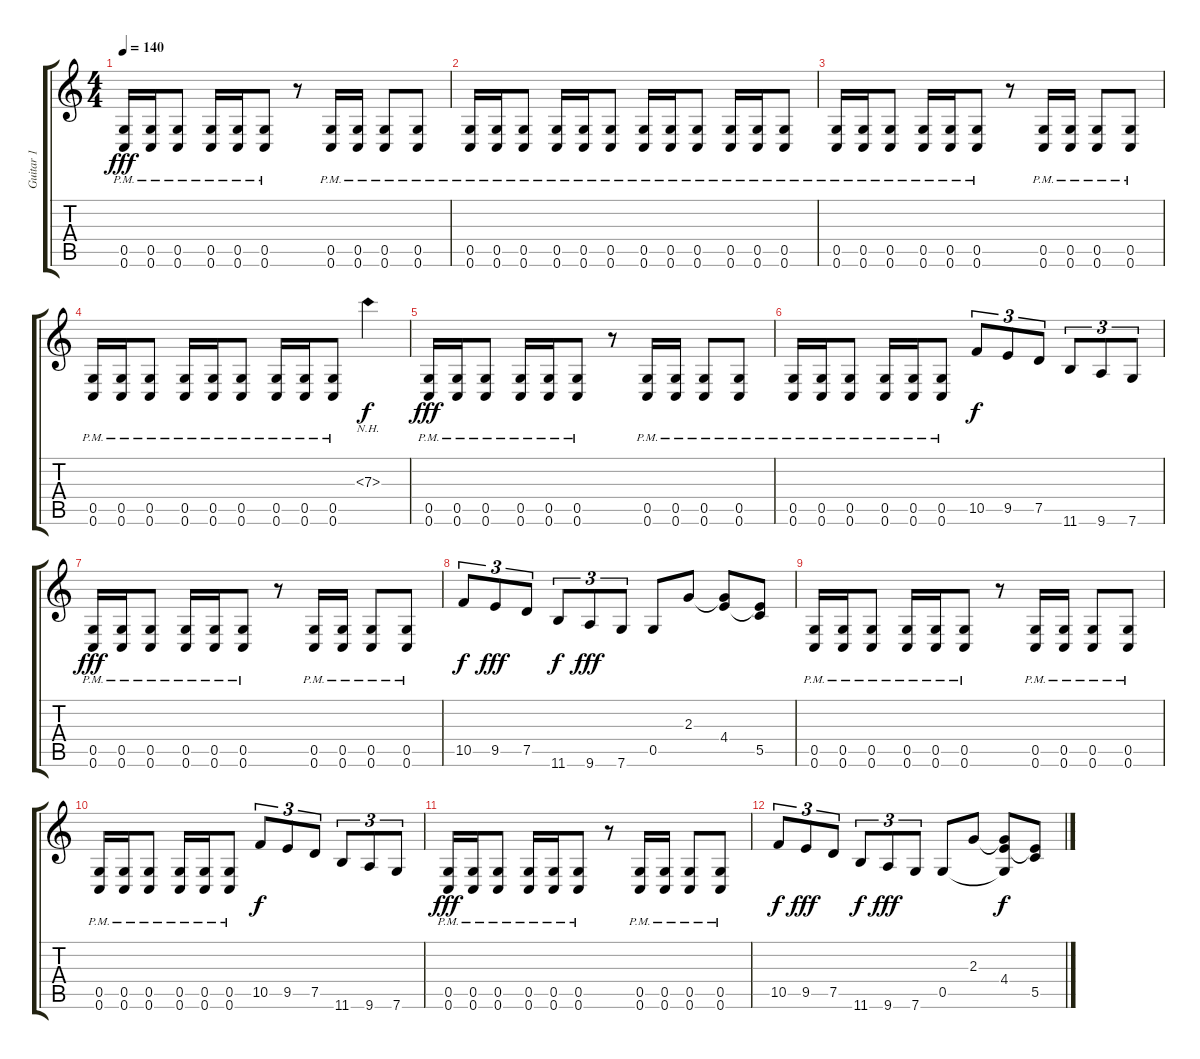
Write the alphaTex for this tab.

\track ("Guitar 1" "Guitar 1") {instrument distortionguitar}
\staff {score tabs}
\tuning (D4 A3 F3 C3 G2 C2) {hide}
\ts (4 4)
\tempo 140
\clef g2
\ks c
(0.5{pm} 0.6{pm}).16{dy fff} (0.5{pm} 0.6{pm}).16 (0.5{pm} 0.6{pm}).8 (0.5{pm} 0.6{pm}).16 (0.5{pm} 0.6{pm}).16 (0.5{pm} 0.6{pm}).8 r.8 (0.5{pm} 0.6{pm}).16 (0.5{pm} 0.6{pm}).16 (0.5{pm} 0.6{pm}).8 (0.5{pm} 0.6{pm}).8 |
(0.5{pm} 0.6{pm}).16 (0.5{pm} 0.6{pm}).16 (0.5{pm} 0.6{pm}).8 (0.5{pm} 0.6{pm}).16 (0.5{pm} 0.6{pm}).16 (0.5{pm} 0.6{pm}).8 (0.5{pm} 0.6{pm}).16 (0.5{pm} 0.6{pm}).16 (0.5{pm} 0.6{pm}).8 (0.5{pm} 0.6{pm}).16 (0.5{pm} 0.6{pm}).16 (0.5{pm} 0.6{pm}).8 |
(0.5{pm} 0.6{pm}).16 (0.5{pm} 0.6{pm}).16 (0.5{pm} 0.6{pm}).8 (0.5{pm} 0.6{pm}).16 (0.5{pm} 0.6{pm}).16 (0.5{pm} 0.6{pm}).8 r.8 (0.5{pm} 0.6{pm}).16 (0.5{pm} 0.6{pm}).16 (0.5{pm} 0.6{pm}).8 (0.5{pm} 0.6{pm}).8 |
(0.5{pm} 0.6{pm}).16 (0.5{pm} 0.6{pm}).16 (0.5{pm} 0.6{pm}).8 (0.5{pm} 0.6{pm}).16 (0.5{pm} 0.6{pm}).16 (0.5{pm} 0.6{pm}).8 (0.5{pm} 0.6{pm}).16 (0.5{pm} 0.6{pm}).16 (0.5{pm} 0.6).8 7.3{nh}.4{dy f} |
(0.5{pm} 0.6{pm}).16{dy fff} (0.5{pm} 0.6{pm}).16 (0.5{pm} 0.6{pm}).8 (0.5{pm} 0.6{pm}).16 (0.5{pm} 0.6{pm}).16 (0.5{pm} 0.6).8 r.8 (0.5{pm} 0.6{pm}).16 (0.5{pm} 0.6{pm}).16 (0.5{pm} 0.6{pm}).8 (0.5{pm} 0.6).8 |
(0.5{pm} 0.6{pm}).16 (0.5{pm} 0.6{pm}).16 (0.5{pm} 0.6{pm}).8 (0.5{pm} 0.6{pm}).16 (0.5{pm} 0.6{pm}).16 (0.5{pm} 0.6{pm}).8 10.5.8{tu (3 2) dy f} 9.5.8{tu (3 2)} 7.5.8{tu (3 2)} 11.6.8{tu (3 2)} 9.6.8{tu (3 2)} 7.6.8{tu (3 2)} |
(0.5{pm} 0.6{pm}).16{dy fff} (0.5{pm} 0.6{pm}).16 (0.5{pm} 0.6{pm}).8 (0.5{pm} 0.6{pm}).16 (0.5{pm} 0.6{pm}).16 (0.5{pm} 0.6).8 r.8 (0.5{pm} 0.6{pm}).16 (0.5{pm} 0.6{pm}).16 (0.5{pm} 0.6{pm}).8 (0.5{pm} 0.6{pm}).8 |
10.5.8{tu (3 2) dy f} 9.5.8{tu (3 2) dy fff} 7.5.8{tu (3 2)} 11.6.8{tu (3 2) dy f} 9.6.8{tu (3 2) dy fff} 7.6.8{tu (3 2)} 0.5.8 2.3.8 (2.3{t} 4.4).8 (4.4{t} 5.5).8 |
(0.5{pm} 0.6{pm}).16 (0.5{pm} 0.6{pm}).16 (0.5{pm} 0.6{pm}).8 (0.5{pm} 0.6{pm}).16 (0.5{pm} 0.6{pm}).16 (0.5{pm} 0.6{pm}).8 r.8 (0.5{pm} 0.6{pm}).16 (0.5{pm} 0.6{pm}).16 (0.5{pm} 0.6{pm}).8 (0.5{pm} 0.6{pm}).8 |
(0.5{pm} 0.6{pm}).16 (0.5{pm} 0.6{pm}).16 (0.5{pm} 0.6{pm}).8 (0.5{pm} 0.6{pm}).16 (0.5{pm} 0.6{pm}).16 (0.5{pm} 0.6{pm}).8 10.5.8{tu (3 2) dy f} 9.5.8{tu (3 2)} 7.5.8{tu (3 2)} 11.6.8{tu (3 2)} 9.6.8{tu (3 2)} 7.6.8{tu (3 2)} |
(0.5{pm} 0.6{pm}).16{dy fff} (0.5{pm} 0.6{pm}).16 (0.5{pm} 0.6{pm}).8 (0.5{pm} 0.6{pm}).16 (0.5{pm} 0.6{pm}).16 (0.5{pm} 0.6).8 r.8 (0.5{pm} 0.6{pm}).16 (0.5{pm} 0.6{pm}).16 (0.5{pm} 0.6{pm}).8 (0.5{pm} 0.6{pm}).8 |
10.5.8{tu (3 2) dy f} 9.5.8{tu (3 2) dy fff} 7.5.8{tu (3 2)} 11.6.8{tu (3 2) dy f} 9.6.8{tu (3 2) dy fff} 7.6.8{tu (3 2)} 0.5.8 2.3.8 (2.3{t} 4.4 0.5{t}).8{dy f} (4.4{t} 5.5).8
